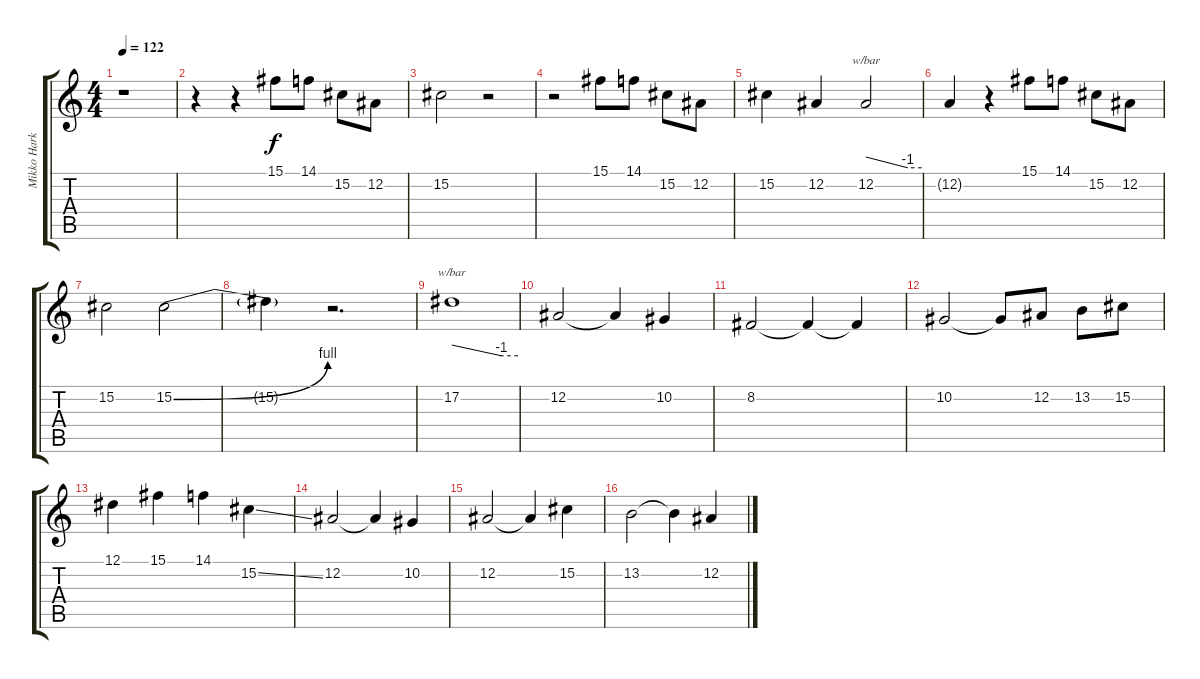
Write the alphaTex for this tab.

\track ("Mikko Harkin" "Mikko Hark") {instrument fx5brightness}
\staff {score tabs}
\tuning (Eb4 Bb3 Gb3 Db3 Ab2 Eb2) {hide}
\ts (4 4)
\tempo 122
\clef g2
\ks c
r.1{dy f instrument fx5brightness} |
r.4 r.4 15.1.8 14.1.8 15.2.8 12.2.8 |
15.2.2 r.2 |
r.2 15.1.8 14.1.8 15.2.8 12.2.8 |
15.2.4 12.2.4 12.2.2{tbe (custom default 0 0 45 -4 60 -4)} |
12.2{t}.4 r.4 15.1.8 14.1.8 15.2.8 12.2.8 |
15.2.2 15.2{be (bend 0 0 60 4)}.2 |
15.2{t}.4 r.2{d} |
17.2.1{tbe (custom default 0 0 45 -4 60 -4)} |
12.2.2 12.2{t}.4 10.2.4 |
8.2.2 8.2{t}.4 8.2{t}.4 |
10.2.2 10.2{t}.8 12.2.8 13.2.8 15.2.8 |
12.1.4 15.1.4 14.1.4 15.2{ss}.4 |
12.2.2 12.2{t}.4 10.2.4 |
12.2.2 12.2{t}.4 15.2.4 |
13.2.2 13.2{t}.4 12.2.4
